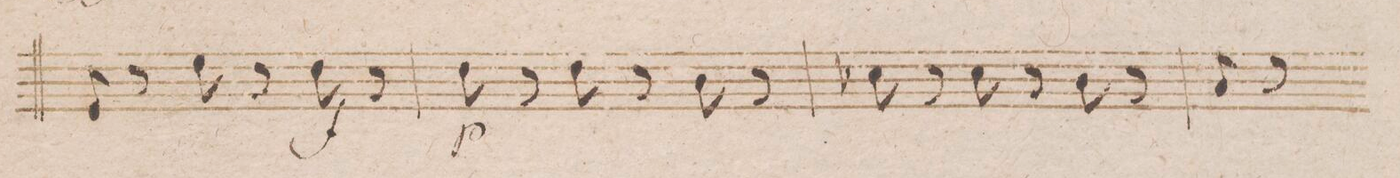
**kern	**dynam
*I"Violoncello et Baſso.	*
*clefF4	*
*k[b-]	*
*M3/4	*
8GG/	.
8r	.
8G\	.
8r	.
8F\	f
8r	.
=42	=42
8F\	p
8r	.
8F\	.
8r	.
8D\	.
8r	.
=43	=43
8E-X\	.
8r	.
8E-\	.
8r	.
8D\	.
8r	.
=44	=44
8C/	.
8r	.
*-	*-
